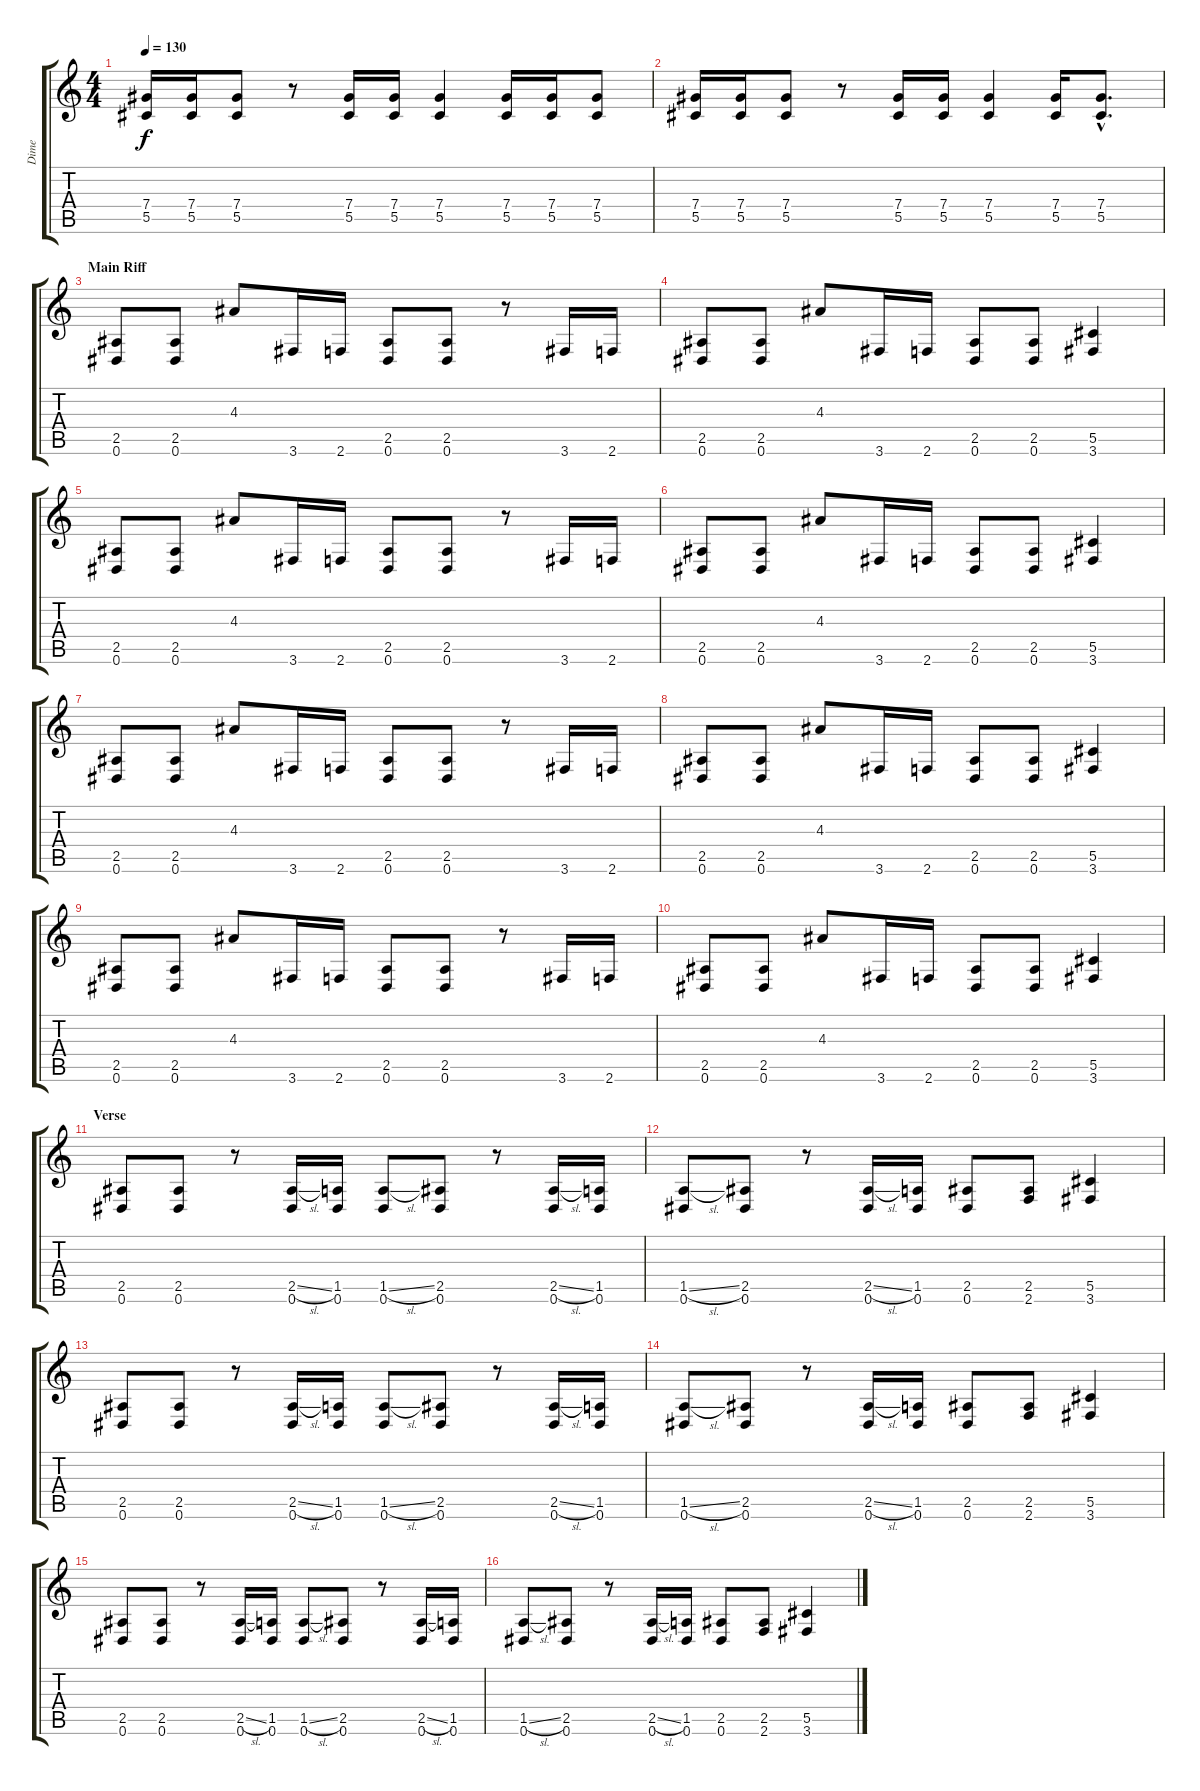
\track ("Dime" "Dime") {instrument distortionguitar}
\staff {score tabs}
\tuning (Eb4 Bb3 Gb3 Db3 Ab2 Eb2) {hide}
\ts (4 4)
\tempo 130
\clef g2
\ks c
(7.4 5.5).16{dy f instrument distortionguitar} (7.4 5.5).16 (7.4 5.5).8 r.8 (7.4 5.5).16 (7.4 5.5).16 (7.4 5.5).4 (7.4 5.5).16 (7.4 5.5).16 (7.4 5.5).8 |
(7.4 5.5).16 (7.4 5.5).16 (7.4 5.5).8 r.8 (7.4 5.5).16 (7.4 5.5).16 (7.4 5.5).4 (7.4 5.5).16 (7.4{hac} 5.5{hac}).8{d} |
\section ("" "Main Riff")
(2.5 0.6).8 (2.5 0.6).8 4.3.8 3.6.16 2.6.16 (2.5 0.6).8 (2.5 0.6).8 r.8 3.6.16 2.6.16 |
(2.5 0.6).8 (2.5 0.6).8 4.3.8 3.6.16 2.6.16 (2.5 0.6).8 (2.5 0.6).8 (5.5 3.6).4 |
(2.5 0.6).8 (2.5 0.6).8 4.3.8 3.6.16 2.6.16 (2.5 0.6).8 (2.5 0.6).8 r.8 3.6.16 2.6.16 |
(2.5 0.6).8 (2.5 0.6).8 4.3.8 3.6.16 2.6.16 (2.5 0.6).8 (2.5 0.6).8 (5.5 3.6).4 |
(2.5 0.6).8 (2.5 0.6).8 4.3.8 3.6.16 2.6.16 (2.5 0.6).8 (2.5 0.6).8 r.8 3.6.16 2.6.16 |
(2.5 0.6).8 (2.5 0.6).8 4.3.8 3.6.16 2.6.16 (2.5 0.6).8 (2.5 0.6).8 (5.5 3.6).4 |
(2.5 0.6).8 (2.5 0.6).8 4.3.8 3.6.16 2.6.16 (2.5 0.6).8 (2.5 0.6).8 r.8 3.6.16 2.6.16 |
(2.5 0.6).8 (2.5 0.6).8 4.3.8 3.6.16 2.6.16 (2.5 0.6).8 (2.5 0.6).8 (5.5 3.6).4 |
\section ("" "Verse")
(2.5 0.6).8 (2.5 0.6).8 r.8 (2.5{sl} 0.6).16 (1.5 0.6).16 (1.5{sl} 0.6).8 (2.5 0.6).8 r.8 (2.5{sl} 0.6).16 (1.5 0.6).16 |
(1.5{sl} 0.6).8 (2.5 0.6).8 r.8 (2.5{sl} 0.6).16 (1.5 0.6).16 (2.5 0.6).8 (2.5 2.6).8 (5.5 3.6).4 |
(2.5 0.6).8 (2.5 0.6).8 r.8 (2.5{sl} 0.6).16 (1.5 0.6).16 (1.5{sl} 0.6).8 (2.5 0.6).8 r.8 (2.5{sl} 0.6).16 (1.5 0.6).16 |
(1.5{sl} 0.6).8 (2.5 0.6).8 r.8 (2.5{sl} 0.6).16 (1.5 0.6).16 (2.5 0.6).8 (2.5 2.6).8 (5.5 3.6).4 |
(2.5 0.6).8 (2.5 0.6).8 r.8 (2.5{sl} 0.6).16 (1.5 0.6).16 (1.5{sl} 0.6).8 (2.5 0.6).8 r.8 (2.5{sl} 0.6).16 (1.5 0.6).16 |
(1.5{sl} 0.6).8 (2.5 0.6).8 r.8 (2.5{sl} 0.6).16 (1.5 0.6).16 (2.5 0.6).8 (2.5 2.6).8 (5.5 3.6).4
